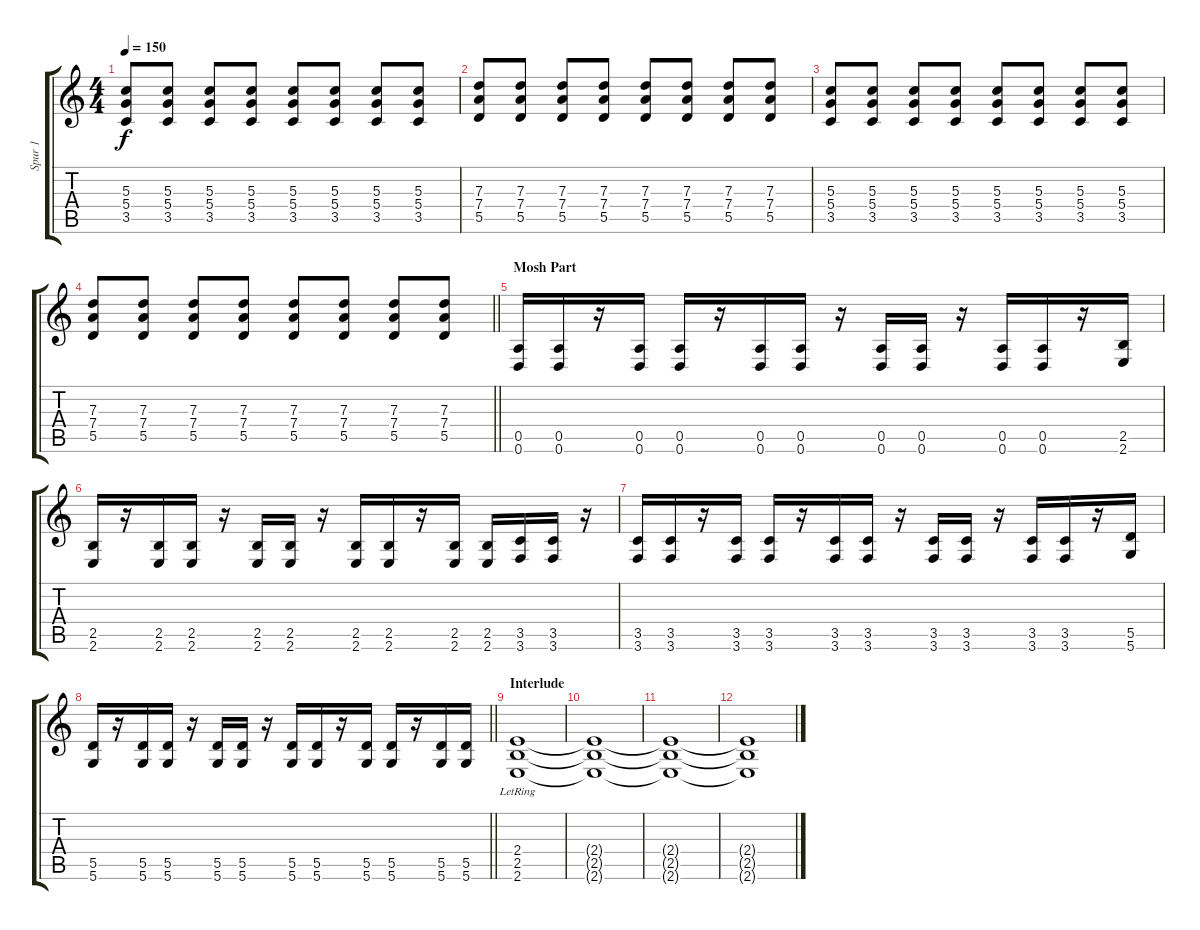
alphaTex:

\track ("Spur 1" "Spur 1") {instrument distortionguitar}
\staff {score tabs}
\tuning (E4 B3 G3 D3 A2 D2) {hide}
\ts (4 4)
\tempo 150
\clef g2
\ks c
(5.3 5.4 3.5).8{dy f} (5.3 5.4 3.5).8 (5.3 5.4 3.5).8 (5.3 5.4 3.5).8 (5.3 5.4 3.5).8 (5.3 5.4 3.5).8 (5.3 5.4 3.5).8 (5.3 5.4 3.5).8 |
(7.3 7.4 5.5).8 (7.3 7.4 5.5).8 (7.3 7.4 5.5).8 (7.3 7.4 5.5).8 (7.3 7.4 5.5).8 (7.3 7.4 5.5).8 (7.3 7.4 5.5).8 (7.3 7.4 5.5).8 |
(5.3 5.4 3.5).8 (5.3 5.4 3.5).8 (5.3 5.4 3.5).8 (5.3 5.4 3.5).8 (5.3 5.4 3.5).8 (5.3 5.4 3.5).8 (5.3 5.4 3.5).8 (5.3 5.4 3.5).8 |
\barLineRight lightlight
(7.3 7.4 5.5).8 (7.3 7.4 5.5).8 (7.3 7.4 5.5).8 (7.3 7.4 5.5).8 (7.3 7.4 5.5).8 (7.3 7.4 5.5).8 (7.3 7.4 5.5).8 (7.3 7.4 5.5).8 |
\section ("" "Mosh Part")
(0.5 0.6).16 (0.5 0.6).16 r.16 (0.5 0.6).16 (0.5 0.6).16 r.16 (0.5 0.6).16 (0.5 0.6).16 r.16 (0.5 0.6).16 (0.5 0.6).16 r.16 (0.5 0.6).16 (0.5 0.6).16 r.16 (2.5 2.6).16 |
(2.5 2.6).16 r.16 (2.5 2.6).16 (2.5 2.6).16 r.16 (2.5 2.6).16 (2.5 2.6).16 r.16 (2.5 2.6).16 (2.5 2.6).16 r.16 (2.5 2.6).16 (2.5 2.6).16 (3.5 3.6).16 (3.5 3.6).16 r.16 |
(3.5 3.6).16 (3.5 3.6).16 r.16 (3.5 3.6).16 (3.5 3.6).16 r.16 (3.5 3.6).16 (3.5 3.6).16 r.16 (3.5 3.6).16 (3.5 3.6).16 r.16 (3.5 3.6).16 (3.5 3.6).16 r.16 (5.5 5.6).16 |
\barLineRight lightlight
(5.5 5.6).16 r.16 (5.5 5.6).16 (5.5 5.6).16 r.16 (5.5 5.6).16 (5.5 5.6).16 r.16 (5.5 5.6).16 (5.5 5.6).16 r.16 (5.5 5.6).16 (5.5 5.6).16 r.16 (5.5 5.6).16 (5.5 5.6).16 |
\section ("" "Interlude")
(2.4 2.5 2.6{lr}).1 |
(2.4{t} 2.5{t} 2.6{t}).1 |
(2.4{t} 2.5{t} 2.6{t}).1 |
(2.4{t} 2.5{t} 2.6{t}).1
